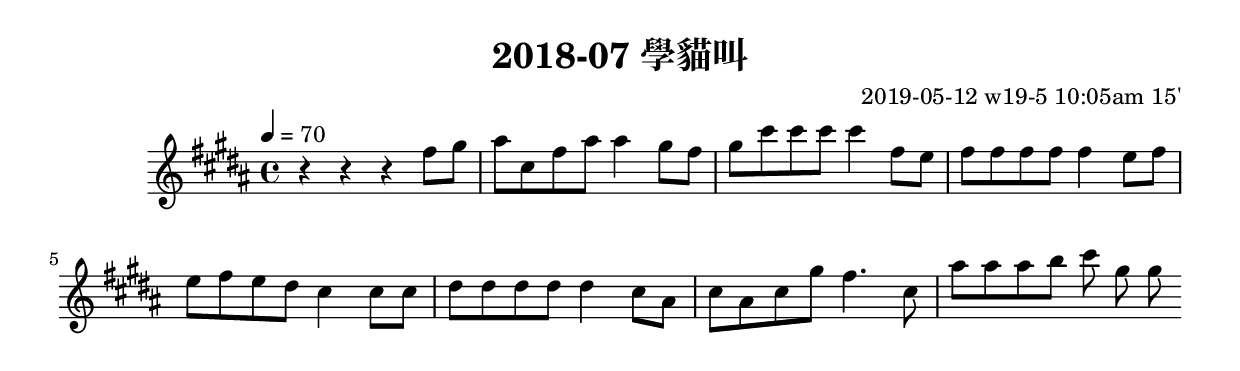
\header {
  title = "2018-07 學貓叫"

  composer = "2019-05-12 w19-5 10:05am 15'"
}
\language english
\score {


 \transpose b b { %
    \clef treble %
    
    <<
    \relative c' {
  

      \key b \major
      \tempo 4=70 %115

    
      r r r 
      \repeat unfold 1{ %
      fs'8 gs    
      as cs, fs as as4 
      
      gs8 fs 
      gs cs cs cs cs4 


      fs,8 e 
      fs fs fs fs fs4
      e8 fs
      e fs e ds cs4
      cs8 cs
      ds ds ds ds ds4
      cs8 as 
      cs as cs gs' fs4.
      cs8 
      as' as as b cs gs gs 
      
      }

    }

    %s l
    %t r, s t t


    %{
    \addlyrics {
      
      
      
      m f 
      s t, m s s
      f m
      f t t t t



      
    }
    %}
    >>

  }
  

  \layout {}
  \midi {}
}